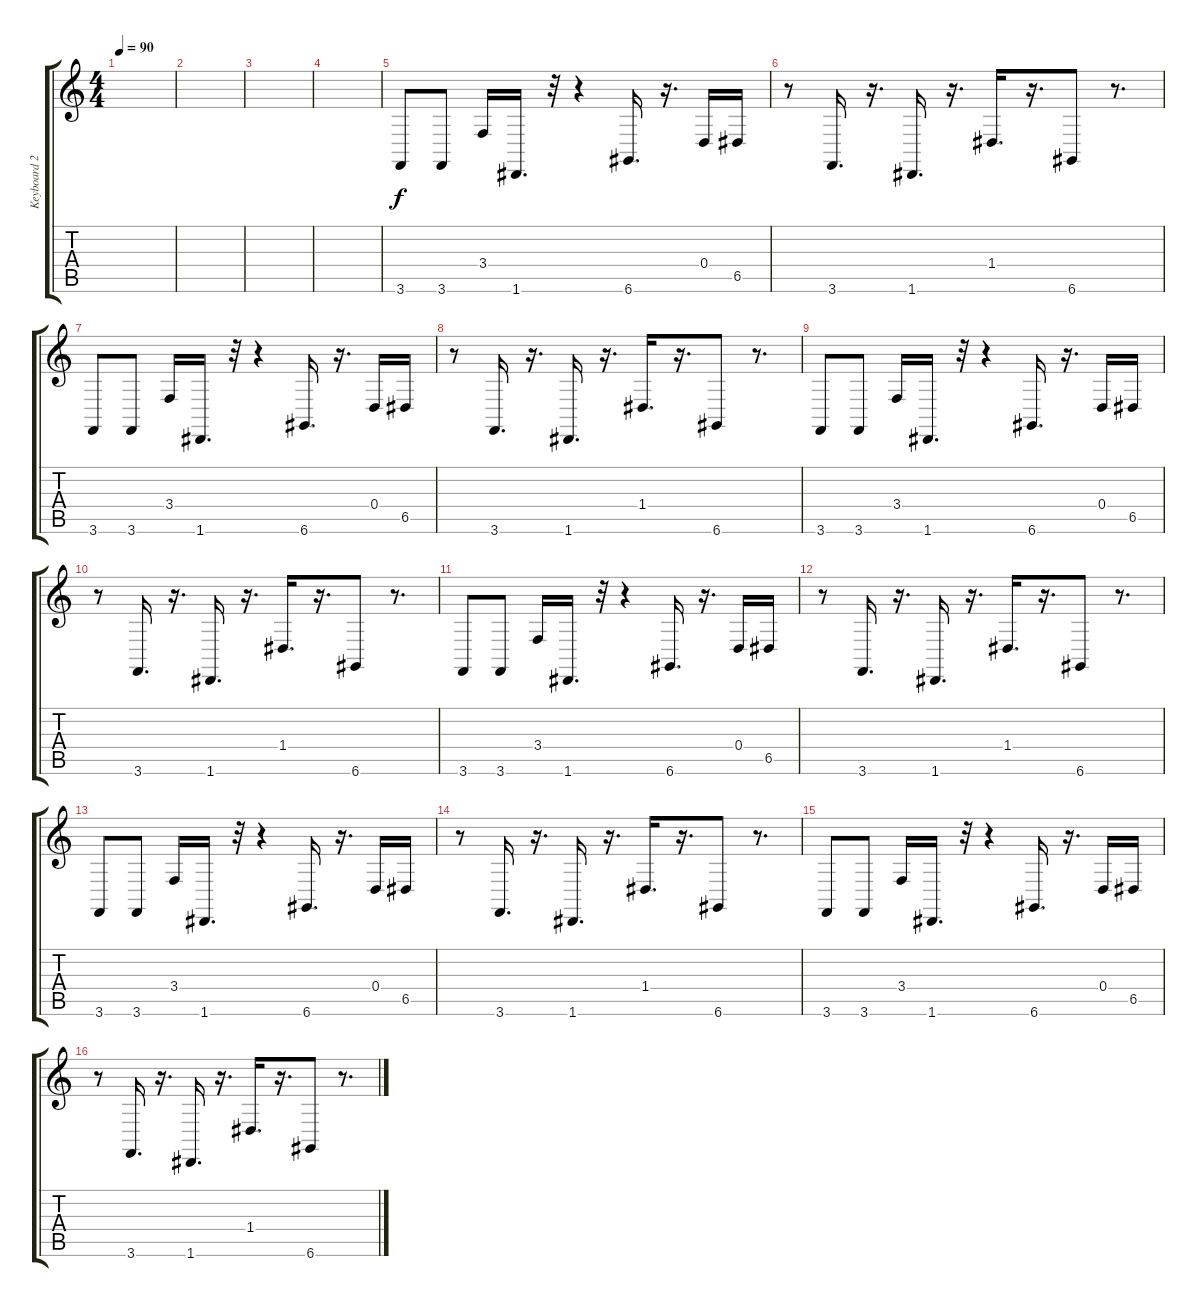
\track ("Keyboard 2" "Keyboard 2") {instrument lead2sawtooth}
\staff {score tabs}
\tuning (E4 B3 G3 D3 A2 D2) {hide}
\ts (4 4)
\tempo 90
\clef g2
\ks c
|
|
|
|
3.6.8{volume 14} 3.6.8 3.4.16 1.6.16{d} r.32 r.4 6.6.16{d} r.16{d} 0.4.16 6.5.16 |
r.8 3.6.16{d} r.16{d} 1.6.16{d} r.16{d} 1.4.16{d} r.16{d} 6.6.8 r.8{d} |
3.6.8 3.6.8 3.4.16 1.6.16{d} r.32 r.4 6.6.16{d} r.16{d} 0.4.16 6.5.16 |
r.8 3.6.16{d} r.16{d} 1.6.16{d} r.16{d} 1.4.16{d} r.16{d} 6.6.8 r.8{d} |
3.6.8 3.6.8 3.4.16 1.6.16{d} r.32 r.4 6.6.16{d} r.16{d} 0.4.16 6.5.16 |
r.8 3.6.16{d} r.16{d} 1.6.16{d} r.16{d} 1.4.16{d} r.16{d} 6.6.8 r.8{d} |
3.6.8 3.6.8 3.4.16 1.6.16{d} r.32 r.4 6.6.16{d} r.16{d} 0.4.16 6.5.16 |
r.8 3.6.16{d} r.16{d} 1.6.16{d} r.16{d} 1.4.16{d} r.16{d} 6.6.8 r.8{d} |
3.6.8 3.6.8 3.4.16 1.6.16{d} r.32 r.4 6.6.16{d} r.16{d} 0.4.16 6.5.16 |
r.8 3.6.16{d} r.16{d} 1.6.16{d} r.16{d} 1.4.16{d} r.16{d} 6.6.8 r.8{d} |
3.6.8 3.6.8 3.4.16 1.6.16{d} r.32 r.4 6.6.16{d} r.16{d} 0.4.16 6.5.16 |
r.8 3.6.16{d} r.16{d} 1.6.16{d} r.16{d} 1.4.16{d} r.16{d} 6.6.8 r.8{d}
